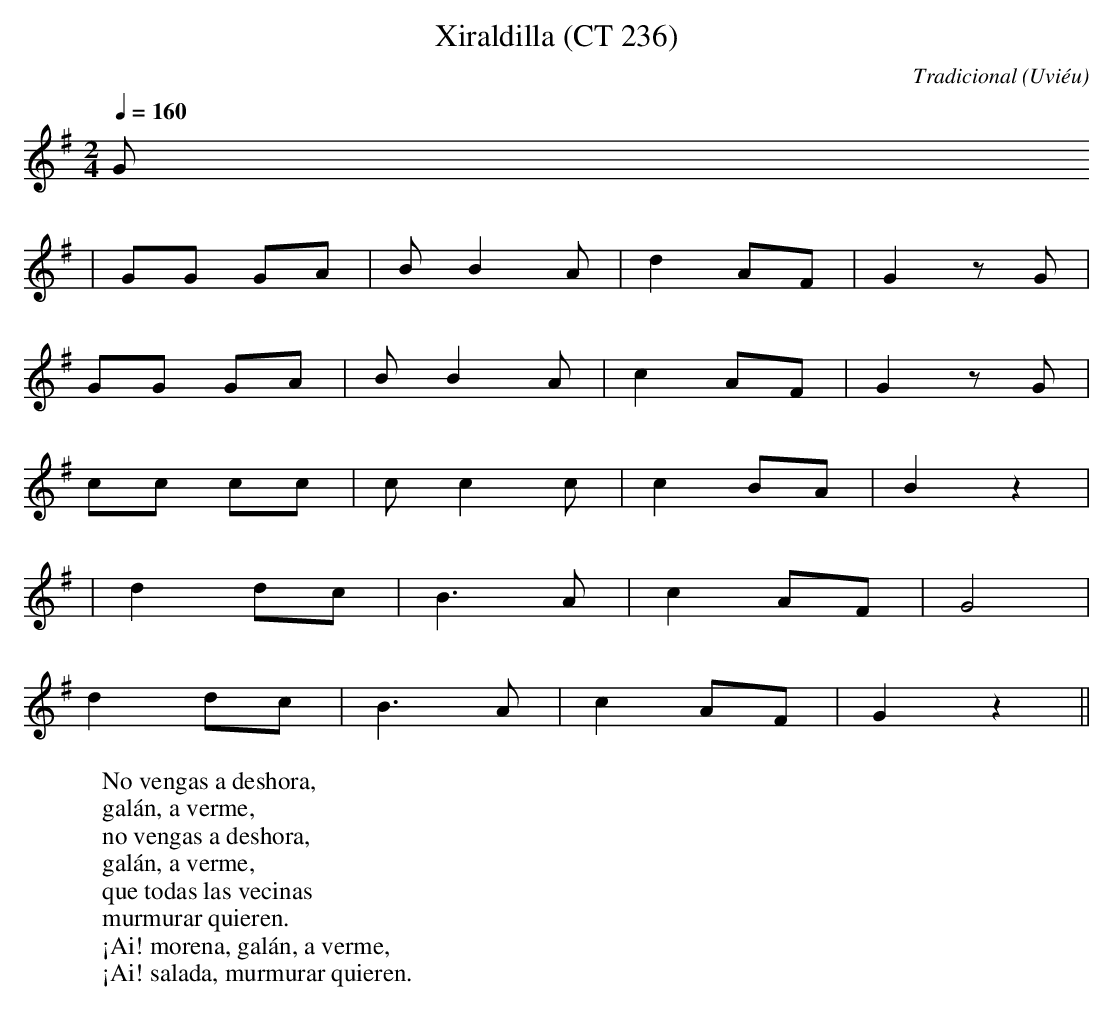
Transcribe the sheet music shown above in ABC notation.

X:1
T:Xiraldilla (CT 236)
C:Tradicional
O:Uviéu
M:2/4
L:1/8
Q:1/4=160
K:G
G
|GG GA|B B2 A|d2 AF|G2 z G|
GG GA|B B2 A|c2 AF|G2 z G|
cc cc|c c2 c|c2 BA|B2 z2|
|d2 dc|B3 A|c2 AF|G4|
d2 dc|B3 A|c2 AF|G2 z2||
W:No vengas a deshora,
W:galán, a verme,
W:no vengas a deshora,
W:galán, a verme,
W:que todas las vecinas
W:murmurar quieren.
W:¡Ai! morena, galán, a verme,
W:¡Ai! salada, murmurar quieren.
W:
